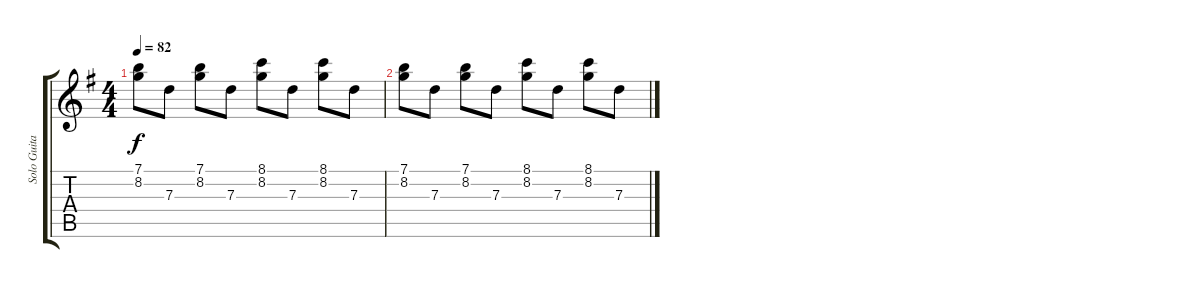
\track ("Solo Guitar" "Solo Guita") {instrument distortionguitar}
\staff {score tabs}
\tuning (E4 B3 G3 D3 A2 E2) {hide}
\ts (4 4)
\tempo 82
\clef g2
\ks g
(7.1 8.2).8{dy f instrument distortionguitar} 7.3.8 (7.1 8.2).8 7.3.8 (8.1 8.2).8 7.3.8 (8.1 8.2).8 7.3.8 |
(7.1 8.2).8 7.3.8 (7.1 8.2).8 7.3.8 (8.1 8.2).8 7.3.8 (8.1 8.2).8 7.3.8
